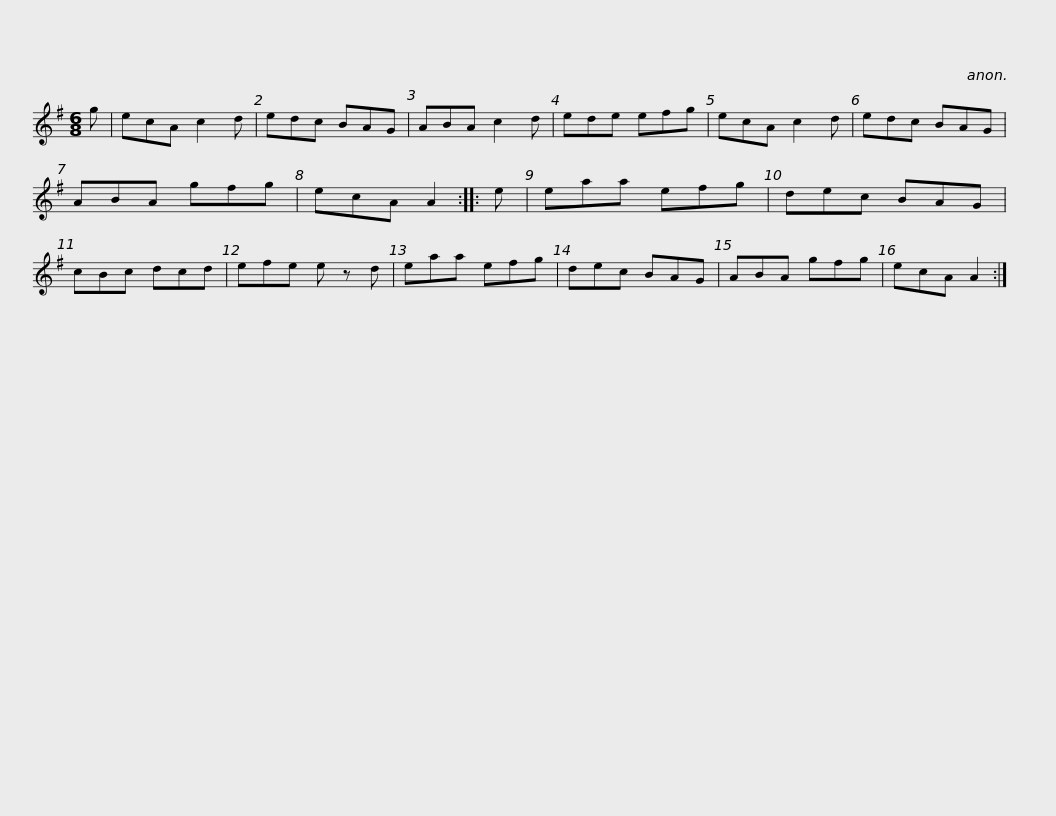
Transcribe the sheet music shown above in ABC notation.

X:1
L:1/8
M:6/8
I:linebreak $
K:G
V:1 treble
V:1
 g | ecA c2 d | edc BAG | ABA c2 d | ede efg | %5
 ecA c2 d | edc BAG | ABA gfg | ecA A2 ::$ e | %10
 eaa efg | dec BAG | cBc dcd | efe e z d | eaa efg | %15
 dec BAG | ABA gfg |$ ecA A2 :| %18
